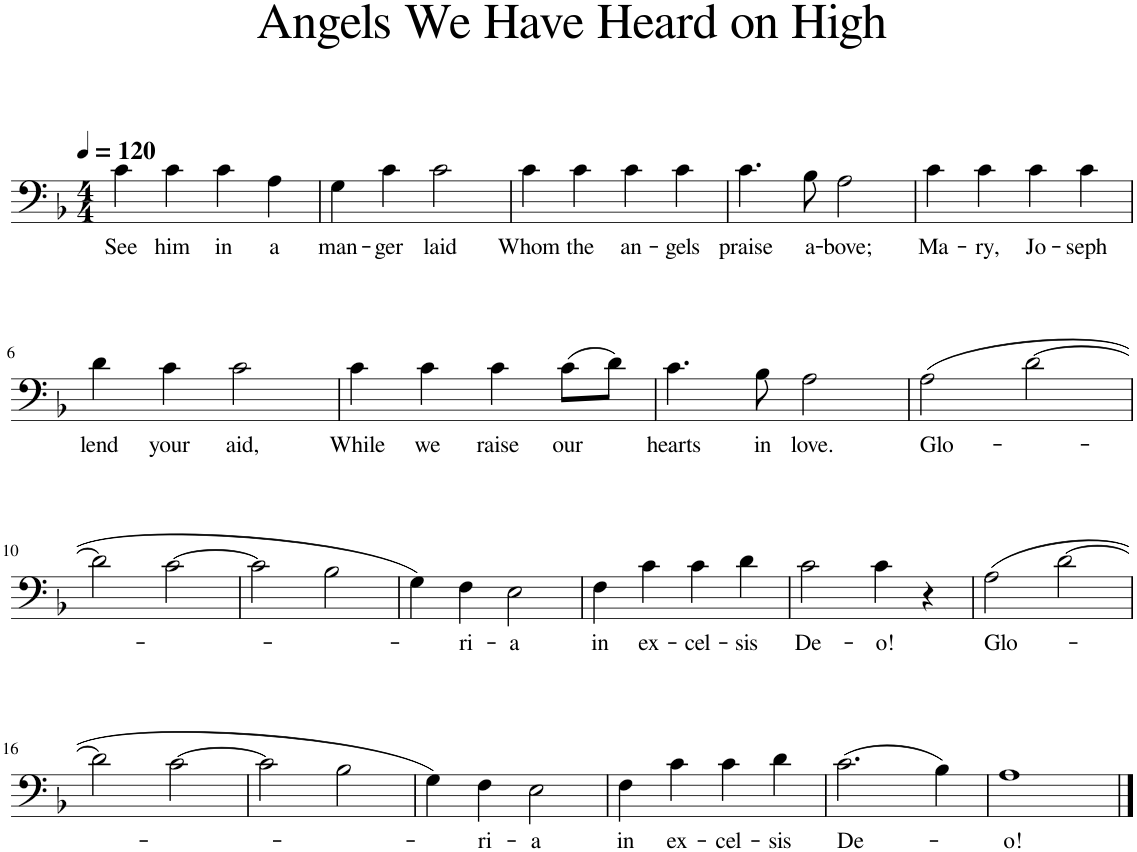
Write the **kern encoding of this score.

**kern	**text
*part1	*part1
*staff1	*staff1
*I"Piano	*
*I'Pno.	*
*clefF4	*
*k[b-]	*
*M4/4	*
*MM120	*
=1	=1
!	!LO:LY:b
4c\	See
!	!LO:LY:b
4c\	him
!	!LO:LY:b
4c\	in
!	!LO:LY:b
4A\	a
=2	=2
!	!LO:LY:b
4G\	man-
!	!LO:LY:b
4c\	-ger
!	!LO:LY:b
2c\	laid
=3	=3
!	!LO:LY:b
4c\	Whom
!	!LO:LY:b
4c\	the
!	!LO:LY:b
4c\	an-
!	!LO:LY:b
4c\	-gels
=4	=4
!	!LO:LY:b
4.c\	praise
!	!LO:LY:b
8B-\	a-
!	!LO:LY:b
2A\	-bove;
=5	=5
!	!LO:LY:b
4c\	Ma-
!	!LO:LY:b
4c\	-ry,
!	!LO:LY:b
4c\	Jo-
!	!LO:LY:b
4c\	-seph
!!LO:LB:g=z
=6	=6
!	!LO:LY:b
4d\	lend
!	!LO:LY:b
4c\	your
!	!LO:LY:b
2c\	aid,
=7	=7
!	!LO:LY:b
4c\	While
!	!LO:LY:b
4c\	we
!	!LO:LY:b
4c\	raise
!	!LO:LY:b
(8c\L	our
8d\J)	.
=8	=8
!	!LO:LY:b
4.c\	hearts
!	!LO:LY:b
8B-\	in
!	!LO:LY:b
2A\	love.
=9	=9
!	!LO:LY:b
(2A\	Glo-
[2d\	.
!!LO:LB:g=z
=10	=10
2d\]	.
[2c\	.
=11	=11
2c\]	.
2B-\	.
=12	=12
4G\)	.
!	!LO:LY:b
4F\	-ri-
!	!LO:LY:b
2E\	-a
=13	=13
!	!LO:LY:b
4F\	in
!	!LO:LY:b
4c\	ex-
!	!LO:LY:b
4c\	-cel-
!	!LO:LY:b
4d\	-sis
=14	=14
!	!LO:LY:b
2c\	De-
!	!LO:LY:b
4c\	-o!
4r	.
=15	=15
!	!LO:LY:b
(2A\	Glo-
[2d\	.
!!LO:LB:g=z
=16	=16
2d\]	.
[2c\	.
=17	=17
2c\]	.
2B-\	.
=18	=18
4G\)	.
!	!LO:LY:b
4F\	-ri-
!	!LO:LY:b
2E\	-a
=19	=19
!	!LO:LY:b
4F\	in
!	!LO:LY:b
4c\	ex-
!	!LO:LY:b
4c\	-cel-
!	!LO:LY:b
4d\	-sis
=20	=20
!	!LO:LY:b
(2.c\	De-
4B-\)	.
=21	=21
!	!LO:LY:b
1A	-o!
==	==
*-	*-
